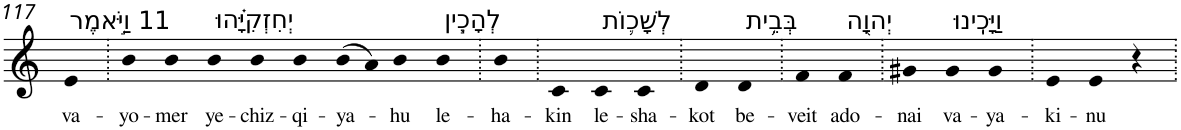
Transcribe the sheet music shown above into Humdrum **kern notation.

**kern	**text
*part1	*part1
*staff1	*staff1
*I"Piano	*
*I'Pno	*
!!LO:PB:g=z
*clefG2	*
*k[]	*
=117	=117
!LO:TX:a:t=11 וַיֹּ֣אמֶר	!
!	!LO:LY:b
4e	va-
=118.	=118.
!	!LO:LY:b
4b	-yo-
!	!LO:LY:b
4b	-mer
!LO:TX:a:t=יְחִזְקִיָּ֗הוּ	!
!	!LO:LY:b
4b	ye-
!	!LO:LY:b
4b	-chiz-
!	!LO:LY:b
4b	-qi-
!	!LO:LY:b
(>8b	-ya-
8a)	.
!	!LO:LY:b
4b	-hu
!LO:TX:a:t=לְהָכִ֧ין	!
!	!LO:LY:b
4b	le-
=119.	=119.
!	!LO:LY:b
4b	-ha-
=120.	=120.
!	!LO:LY:b
4c	-kin
!LO:TX:a:t=לְשָׁכ֛וֹת	!
!	!LO:LY:b
4c	le-
!	!LO:LY:b
4c	-sha-
=121.	=121.
!	!LO:LY:b
4d	-kot
!LO:TX:a:t=בְּבֵ֥ית	!
!	!LO:LY:b
4d	be-
=122.	=122.
!	!LO:LY:b
4f	-veit
!LO:TX:a:t=יְהוָ֖ה	!
!	!LO:LY:b
4f	ado-
=123.	=123.
!	!LO:LY:b
4g#X	-nai
!LO:TX:a:t=וַיָּכִֽינוּ	!
!	!LO:LY:b
4g#	va-
!	!LO:LY:b
4g#	-ya-
=124.	=124.
!	!LO:LY:b
4e	-ki-
!	!LO:LY:b
4e	-nu
4r	.
=.	=.
*-	*-
